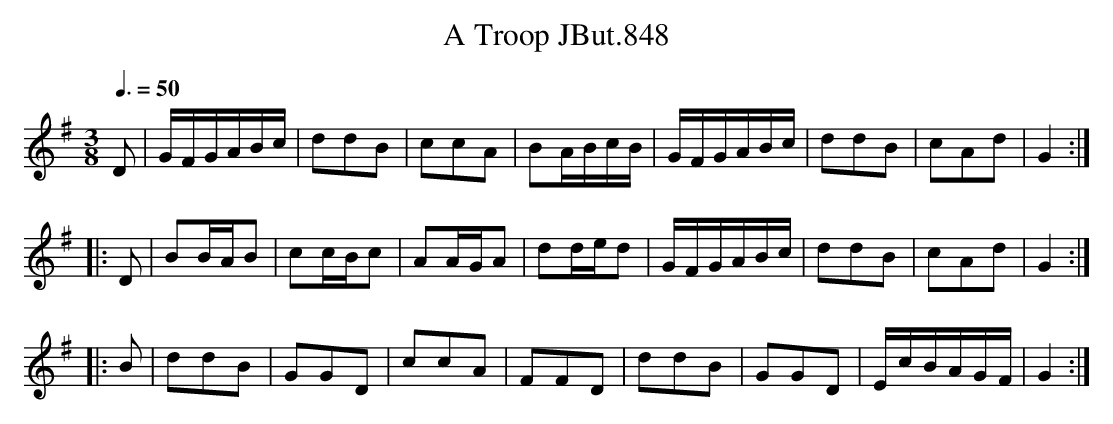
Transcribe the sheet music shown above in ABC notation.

X:1
T:Troop JBut.848, A
Q:3/8=50
M:3/8
L:1/8
K:G
D;|G/F/G/A/B/c/|ddB|ccA|BA/B/c/B/|G/F/G/A/B/c/|ddB|cAd|G2:|
|:D|BB/A/B|cc/B/c|AA/G/A|dd/e/d|G/F/G/A/B/c/|ddB|cAd|G2:|
|:B|ddB|GGD|ccA|FFD|ddB|GGD|E/c/B/A/G/F/|G2:|
